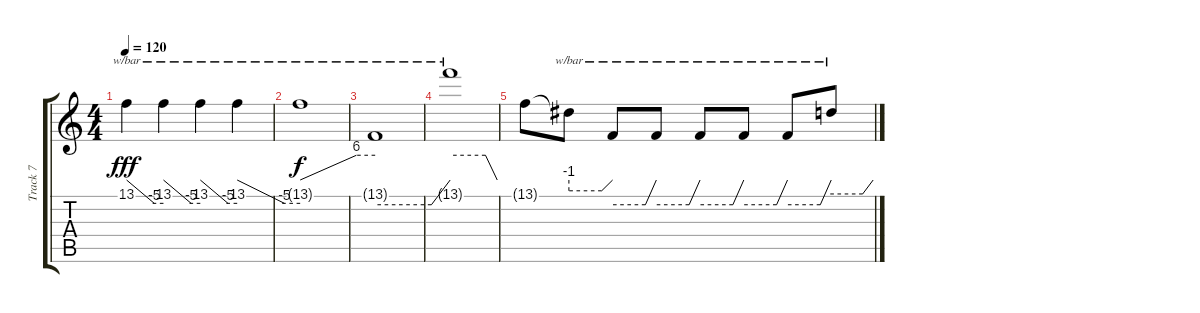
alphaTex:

\track ("Track 7" "Track 7") {instrument pad7halo}
\staff {score tabs}
\tuning (E4 B3 G3 D3 A2 E2) {hide}
\ts (4 4)
\tempo 120
\clef g2
\ks c
13.1.4{tbe (custom default 0 0 45 -20 60 -20) dy fff} 13.1.4{tbe (custom default 0 0 45 -20 60 -20)} 13.1.4{tbe (custom default 0 0 45 -20 60 -20)} 13.1.4{tbe (custom default 0 0 45 -20 60 -20)} |
13.1{t}.1{tbe (custom default 0 0 45 24 60 24) dy f} |
13.1{t}.1{tbe (custom default 0 -24 45 -24 60 0)} |
13.1{t}.1{tbe (custom default 0 24 45 24 60 0)} |
13.1{t}.8 13.1{t}.8{tbe (custom default 0 -4 45 -4 60 0)} 13.1{t}.8{tbe (custom default 0 -24 45 -24 60 0)} 13.1{t}.8{tbe (custom default 0 -24 45 -24 60 0)} 13.1{t}.8{tbe (custom default 0 -24 45 -24 60 0)} 13.1{t}.8{tbe (custom default 0 -24 45 -24 60 0)} 13.1{t}.8{tbe (custom default 0 -24 45 -24 60 0)} 13.1{t}.8{tbe (custom default 0 -6 45 -6 60 0)}
